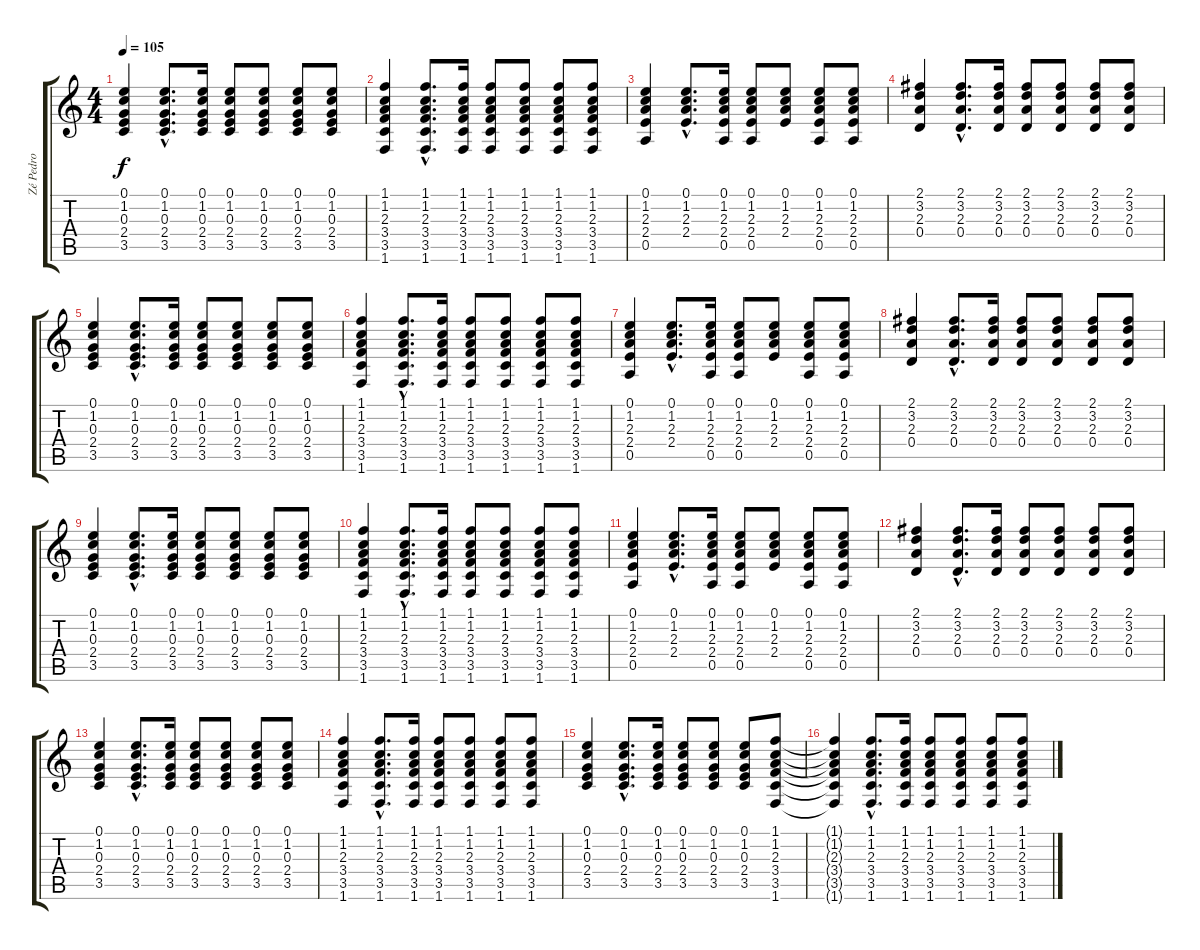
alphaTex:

\track ("Zé Pedro" "Zé Pedro") {instrument electricguitarjazz}
\staff {score tabs}
\tuning (E4 B3 G3 D3 A2 E2) {hide}
\ts (4 4)
\tempo 105
\clef g2
\ks c
(0.1 1.2 0.3 2.4 3.5).4{dy f} (0.1{hac} 1.2{hac} 0.3{hac} 2.4{hac} 3.5{hac}).8{d} (0.1 1.2 0.3 2.4 3.5).16 (0.1 1.2 0.3 2.4 3.5).8 (0.1 1.2 0.3 2.4 3.5).8 (0.1 1.2 0.3 2.4 3.5).8 (0.1 1.2 0.3 2.4 3.5).8 |
(1.1 1.2 2.3 3.4 3.5 1.6).4 (1.1{hac} 1.2{hac} 2.3{hac} 3.4{hac} 3.5{hac} 1.6{hac}).8{d} (1.1 1.2 2.3 3.4 3.5 1.6).16 (1.1 1.2 2.3 3.4 3.5 1.6).8 (1.1 1.2 2.3 3.4 3.5 1.6).8 (1.1 1.2 2.3 3.4 3.5 1.6).8 (1.1 1.2 2.3 3.4 3.5 1.6).8 |
(0.1 1.2 2.3 2.4 0.5).4 (0.1{hac} 1.2{hac} 2.3{hac} 2.4{hac}).8{d} (0.1 1.2 2.3 2.4 0.5).16 (0.1 1.2 2.3 2.4 0.5).8 (0.1 1.2 2.3 2.4).8 (0.1 1.2 2.3 2.4 0.5).8 (0.1 1.2 2.3 2.4 0.5).8 |
(2.1 3.2 2.3 0.4).4 (2.1{hac} 3.2{hac} 2.3{hac} 0.4{hac}).8{d} (2.1 3.2 2.3 0.4).16 (2.1 3.2 2.3 0.4).8 (2.1 3.2 2.3 0.4).8 (2.1 3.2 2.3 0.4).8 (2.1 3.2 2.3 0.4).8 |
(0.1 1.2 0.3 2.4 3.5).4 (0.1{hac} 1.2{hac} 0.3{hac} 2.4{hac} 3.5{hac}).8{d} (0.1 1.2 0.3 2.4 3.5).16 (0.1 1.2 0.3 2.4 3.5).8 (0.1 1.2 0.3 2.4 3.5).8 (0.1 1.2 0.3 2.4 3.5).8 (0.1 1.2 0.3 2.4 3.5).8 |
(1.1 1.2 2.3 3.4 3.5 1.6).4 (1.1{hac} 1.2{hac} 2.3{hac} 3.4{hac} 3.5{hac} 1.6{hac}).8{d} (1.1 1.2 2.3 3.4 3.5 1.6).16 (1.1 1.2 2.3 3.4 3.5 1.6).8 (1.1 1.2 2.3 3.4 3.5 1.6).8 (1.1 1.2 2.3 3.4 3.5 1.6).8 (1.1 1.2 2.3 3.4 3.5 1.6).8 |
(0.1 1.2 2.3 2.4 0.5).4 (0.1{hac} 1.2{hac} 2.3{hac} 2.4{hac}).8{d} (0.1 1.2 2.3 2.4 0.5).16 (0.1 1.2 2.3 2.4 0.5).8 (0.1 1.2 2.3 2.4).8 (0.1 1.2 2.3 2.4 0.5).8 (0.1 1.2 2.3 2.4 0.5).8 |
(2.1 3.2 2.3 0.4).4 (2.1{hac} 3.2{hac} 2.3{hac} 0.4{hac}).8{d} (2.1 3.2 2.3 0.4).16 (2.1 3.2 2.3 0.4).8 (2.1 3.2 2.3 0.4).8 (2.1 3.2 2.3 0.4).8 (2.1 3.2 2.3 0.4).8 |
(0.1 1.2 0.3 2.4 3.5).4 (0.1{hac} 1.2{hac} 0.3{hac} 2.4{hac} 3.5{hac}).8{d} (0.1 1.2 0.3 2.4 3.5).16 (0.1 1.2 0.3 2.4 3.5).8 (0.1 1.2 0.3 2.4 3.5).8 (0.1 1.2 0.3 2.4 3.5).8 (0.1 1.2 0.3 2.4 3.5).8 |
(1.1 1.2 2.3 3.4 3.5 1.6).4 (1.1{hac} 1.2{hac} 2.3{hac} 3.4{hac} 3.5{hac} 1.6{hac}).8{d} (1.1 1.2 2.3 3.4 3.5 1.6).16 (1.1 1.2 2.3 3.4 3.5 1.6).8 (1.1 1.2 2.3 3.4 3.5 1.6).8 (1.1 1.2 2.3 3.4 3.5 1.6).8 (1.1 1.2 2.3 3.4 3.5 1.6).8 |
(0.1 1.2 2.3 2.4 0.5).4 (0.1{hac} 1.2{hac} 2.3{hac} 2.4{hac}).8{d} (0.1 1.2 2.3 2.4 0.5).16 (0.1 1.2 2.3 2.4 0.5).8 (0.1 1.2 2.3 2.4).8 (0.1 1.2 2.3 2.4 0.5).8 (0.1 1.2 2.3 2.4 0.5).8 |
(2.1 3.2 2.3 0.4).4 (2.1{hac} 3.2{hac} 2.3{hac} 0.4{hac}).8{d} (2.1 3.2 2.3 0.4).16 (2.1 3.2 2.3 0.4).8 (2.1 3.2 2.3 0.4).8 (2.1 3.2 2.3 0.4).8 (2.1 3.2 2.3 0.4).8 |
(0.1 1.2 0.3 2.4 3.5).4 (0.1{hac} 1.2{hac} 0.3{hac} 2.4{hac} 3.5{hac}).8{d} (0.1 1.2 0.3 2.4 3.5).16 (0.1 1.2 0.3 2.4 3.5).8 (0.1 1.2 0.3 2.4 3.5).8 (0.1 1.2 0.3 2.4 3.5).8 (0.1 1.2 0.3 2.4 3.5).8 |
(1.1 1.2 2.3 3.4 3.5 1.6).4 (1.1{hac} 1.2{hac} 2.3{hac} 3.4{hac} 3.5{hac} 1.6{hac}).8{d} (1.1 1.2 2.3 3.4 3.5 1.6).16 (1.1 1.2 2.3 3.4 3.5 1.6).8 (1.1 1.2 2.3 3.4 3.5 1.6).8 (1.1 1.2 2.3 3.4 3.5 1.6).8 (1.1 1.2 2.3 3.4 3.5 1.6).8 |
(0.1 1.2 0.3 2.4 3.5).4 (0.1{hac} 1.2{hac} 0.3{hac} 2.4{hac} 3.5{hac}).8{d} (0.1 1.2 0.3 2.4 3.5).16 (0.1 1.2 0.3 2.4 3.5).8 (0.1 1.2 0.3 2.4 3.5).8 (0.1 1.2 0.3 2.4 3.5).8 (1.1 1.2 2.3 3.4 3.5 1.6).8 |
(1.1{t} 1.2{t} 2.3{t} 3.4{t} 3.5{t} 1.6{t}).4 (1.1{hac} 1.2{hac} 2.3{hac} 3.4{hac} 3.5{hac} 1.6{hac}).8{d} (1.1 1.2 2.3 3.4 3.5 1.6).16 (1.1 1.2 2.3 3.4 3.5 1.6).8 (1.1 1.2 2.3 3.4 3.5 1.6).8 (1.1 1.2 2.3 3.4 3.5 1.6).8 (1.1 1.2 2.3 3.4 3.5 1.6).8
